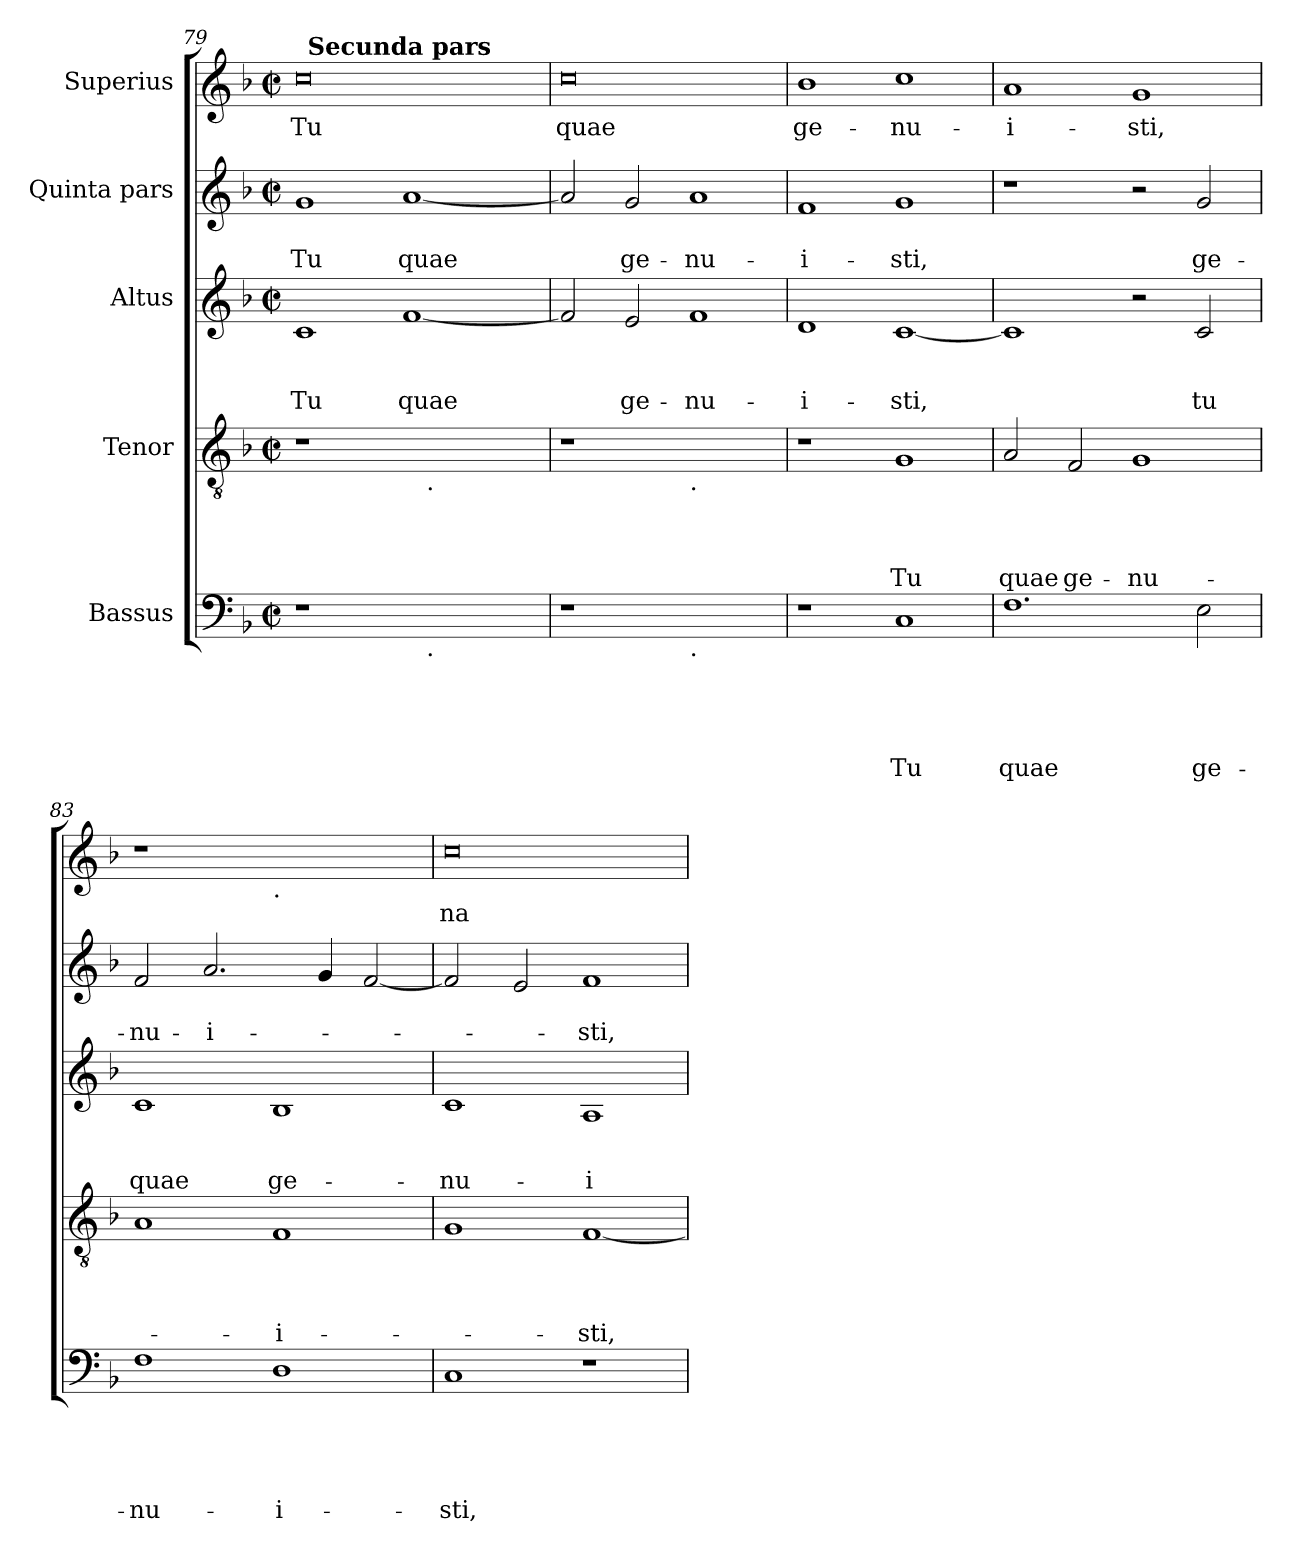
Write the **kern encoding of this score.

**kern	**text	**text	**text	**text	**text	**kern	**text	**text	**text	**text	**kern	**text	**text	**text	**kern	**text	**text	**kern	**text
*part5	*part5	*part5	*part5	*part5	*part5	*part4	*part4	*part4	*part4	*part4	*part3	*part3	*part3	*part3	*part2	*part2	*part2	*part1	*part1
*staff5	*staff5	*staff5	*staff5	*staff5	*staff5	*staff4	*staff4	*staff4	*staff4	*staff4	*staff3	*staff3	*staff3	*staff3	*staff2	*staff2	*staff2	*staff1	*staff1
*I"Bassus	*	*	*	*	*	*I"Tenor	*	*	*	*	*I"Altus	*	*	*	*I"Quinta pars	*	*	*I"Superius	*
!!LO:LB:g=z
*clefF4	*	*	*	*	*	*clefGv2	*	*	*	*	*clefG2	*	*	*	*clefG2	*	*	*clefG2	*
*k[b-]	*	*	*	*	*	*k[b-]	*	*	*	*	*k[b-]	*	*	*	*k[b-]	*	*	*k[b-]	*
*F:	*	*	*	*	*	*F:	*	*	*	*	*F:	*	*	*	*F:	*	*	*F:	*
*M2/2	*	*	*	*	*	*M2/2	*	*	*	*	*M2/2	*	*	*	*M2/2	*	*	*M2/2	*
*met(c|)	*	*	*	*	*	*met(c|)	*	*	*	*	*met(c|)	*	*	*	*met(c|)	*	*	*met(c|)	*
=79	=79	=79	=79	=79	=79	=79	=79	=79	=79	=79	=79	=79	=79	=79	=79	=79	=79	=79	=79
!	!	!	!	!	!	!	!	!	!	!	!	!	!	!LO:LY:b	!	!	!LO:LY:b	!	!LO:LY:b
*	*	*	*	*	*	*	*	*	*	*	*	*	*	*	*	*	*	*^	*
1r	.	.	.	.	.	1r	.	.	.	.	1c	.	.	Tu	1g	.	Tu	0cc	32ryy	Tu
!	!	!	!	!	!	!	!	!	!	!	!	!	!	!	!	!	!	!	!LO:TX:a:B:t=Secunda pars	!
.	.	.	.	.	.	.	.	.	.	.	.	.	.	.	.	.	.	.	1ryy	.
!	!	!	!	!	!	!	!	!	!	!	!	!	!	!LO:LY:b	!	!	!LO:LY:b	!	!	!
16ryy	.	.	.	.	.	16ryy	.	.	.	.	[<1f	.	.	quae	[<1a	.	quae	.	.	.
.	.	.	.	.	.	.	.	.	.	.	.	.	.	.	.	.	.	.	2ryy	.
!	!	!	!	!	!	!LO:TX:b:t=.	!	!	!	!	!	!	!	!	!	!	!	!	!	!
!LO:TX:b:t=.	!	!	!	!	!	!	!	!	!	!	!	!	!	!	!	!	!	!	!	!
2...ryy	.	.	.	.	.	2...ryy	.	.	.	.	.	.	.	.	.	.	.	.	.	.
.	.	.	.	.	.	.	.	.	.	.	.	.	.	.	.	.	.	.	4...ryy	.
=80	=80	=80	=80	=80	=80	=80	=80	=80	=80	=80	=80	=80	=80	=80	=80	=80	=80	=80	=80	=80
!	!	!	!	!	!	!	!	!	!	!	!	!	!	!	!	!	!	!	!	!LO:LY:b
*	*	*	*	*	*	*	*	*	*	*	*	*	*	*	*	*	*	*v	*v	*
1r	.	.	.	.	.	1r	.	.	.	.	2f/]	.	.	.	2a/]	.	.	0cc	quae
!	!	!	!	!	!	!	!	!	!	!	!	!	!	!LO:LY:b	!	!	!LO:LY:b	!	!
.	.	.	.	.	.	.	.	.	.	.	2e/	.	.	ge-	2g/	.	ge-	.	.
!	!	!	!	!	!	!LO:TX:b:t=.	!	!	!	!	!	!	!	!	!	!	!	!	!
!LO:TX:b:t=.	!	!	!	!	!	!	!	!	!	!	!	!	!	!	!	!	!	!	!
!	!	!	!	!	!	!	!	!	!	!	!	!	!	!LO:LY:b	!	!	!LO:LY:b	!	!
1ryy	.	.	.	.	.	1ryy	.	.	.	.	1f	.	.	-nu-	1a	.	-nu-	.	.
=81	=81	=81	=81	=81	=81	=81	=81	=81	=81	=81	=81	=81	=81	=81	=81	=81	=81	=81	=81
!	!	!	!	!	!	!	!	!	!	!	!	!	!	!LO:LY:b:rj	!	!	!LO:LY:b:rj	!	!LO:LY:b
1r	.	.	.	.	.	1r	.	.	.	.	1d	.	.	-i-	1f	.	-i-	1b-	ge-
!	!	!	!	!	!LO:LY:b	!	!	!	!	!LO:LY:b	!	!	!	!LO:LY:b	!	!	!LO:LY:b	!	!LO:LY:b
1C	.	.	.	.	Tu	1G	.	.	.	Tu	[<1c	.	.	-sti,	1g	.	-sti,	1cc	-nu-
=82	=82	=82	=82	=82	=82	=82	=82	=82	=82	=82	=82	=82	=82	=82	=82	=82	=82	=82	=82
!	!	!	!	!	!LO:LY:b	!	!	!	!	!LO:LY:b	!	!	!	!	!	!	!	!	!LO:LY:b:rj
1.F	.	.	.	.	quae	2A/	.	.	.	quae	1c]	.	.	.	1r	.	.	1a	-i-
!	!	!	!	!	!	!	!	!	!	!LO:LY:b	!	!	!	!	!	!	!	!	!
.	.	.	.	.	.	2F/	.	.	.	ge-	.	.	.	.	.	.	.	.	.
!	!	!	!	!	!	!	!	!	!	!LO:LY:b	!	!	!	!	!	!	!	!	!LO:LY:b
.	.	.	.	.	.	1G	.	.	.	-nu-	2r	.	.	.	2r	.	.	1g	-sti,
!	!	!	!	!	!LO:LY:b	!	!	!	!	!	!	!	!	!LO:LY:b	!	!	!LO:LY:b	!	!
2E\	.	.	.	.	ge-	.	.	.	.	.	2c/	.	.	tu	2g/	.	ge-	.	.
=83	=83	=83	=83	=83	=83	=83	=83	=83	=83	=83	=83	=83	=83	=83	=83	=83	=83	=83	=83
!	!	!	!	!	!LO:LY:b	!	!	!	!	!	!	!	!	!LO:LY:b	!	!	!LO:LY:b	!	!
1F	.	.	.	.	-nu-	1A	.	.	.	.	1c	.	.	quae	2f/	.	-nu-	1r	.
!	!	!	!	!	!	!	!	!	!	!	!	!	!	!	!	!	!LO:LY:b:rj	!	!
.	.	.	.	.	.	.	.	.	.	.	.	.	.	.	2.a/	.	-i-	.	.
!	!	!	!	!	!	!	!	!	!	!	!	!	!	!	!	!	!	!LO:TX:b:t=.	!
!	!	!	!	!	!LO:LY:b:rj	!	!	!	!	!LO:LY:b:rj	!	!	!	!LO:LY:b	!	!	!	!	!
1D	.	.	.	.	-i-	1F	.	.	.	-i-	1B-	.	.	ge-	.	.	.	1ryy	.
.	.	.	.	.	.	.	.	.	.	.	.	.	.	.	4g/	.	.	.	.
.	.	.	.	.	.	.	.	.	.	.	.	.	.	.	[<2f/	.	.	.	.
=84	=84	=84	=84	=84	=84	=84	=84	=84	=84	=84	=84	=84	=84	=84	=84	=84	=84	=84	=84
!	!	!	!	!	!LO:LY:b	!	!	!	!	!	!	!	!	!LO:LY:b	!	!	!	!	!LO:LY:b
1C	.	.	.	.	-sti,	1G	.	.	.	.	1c	.	.	-nu-	2f/]	.	.	0cc	na-
.	.	.	.	.	.	.	.	.	.	.	.	.	.	.	2e/	.	.	.	.
!	!	!	!	!	!	!	!	!	!	!LO:LY:b	!	!	!	!LO:LY:b:rj	!	!	!LO:LY:b	!	!
1r	.	.	.	.	.	[>1F	.	.	.	-sti,	1A	.	.	-i-	1f	.	-sti,	.	.
=	=	=	=	=	=	=	=	=	=	=	=	=	=	=	=	=	=	=	=
*-	*-	*-	*-	*-	*-	*-	*-	*-	*-	*-	*-	*-	*-	*-	*-	*-	*-	*-	*-
